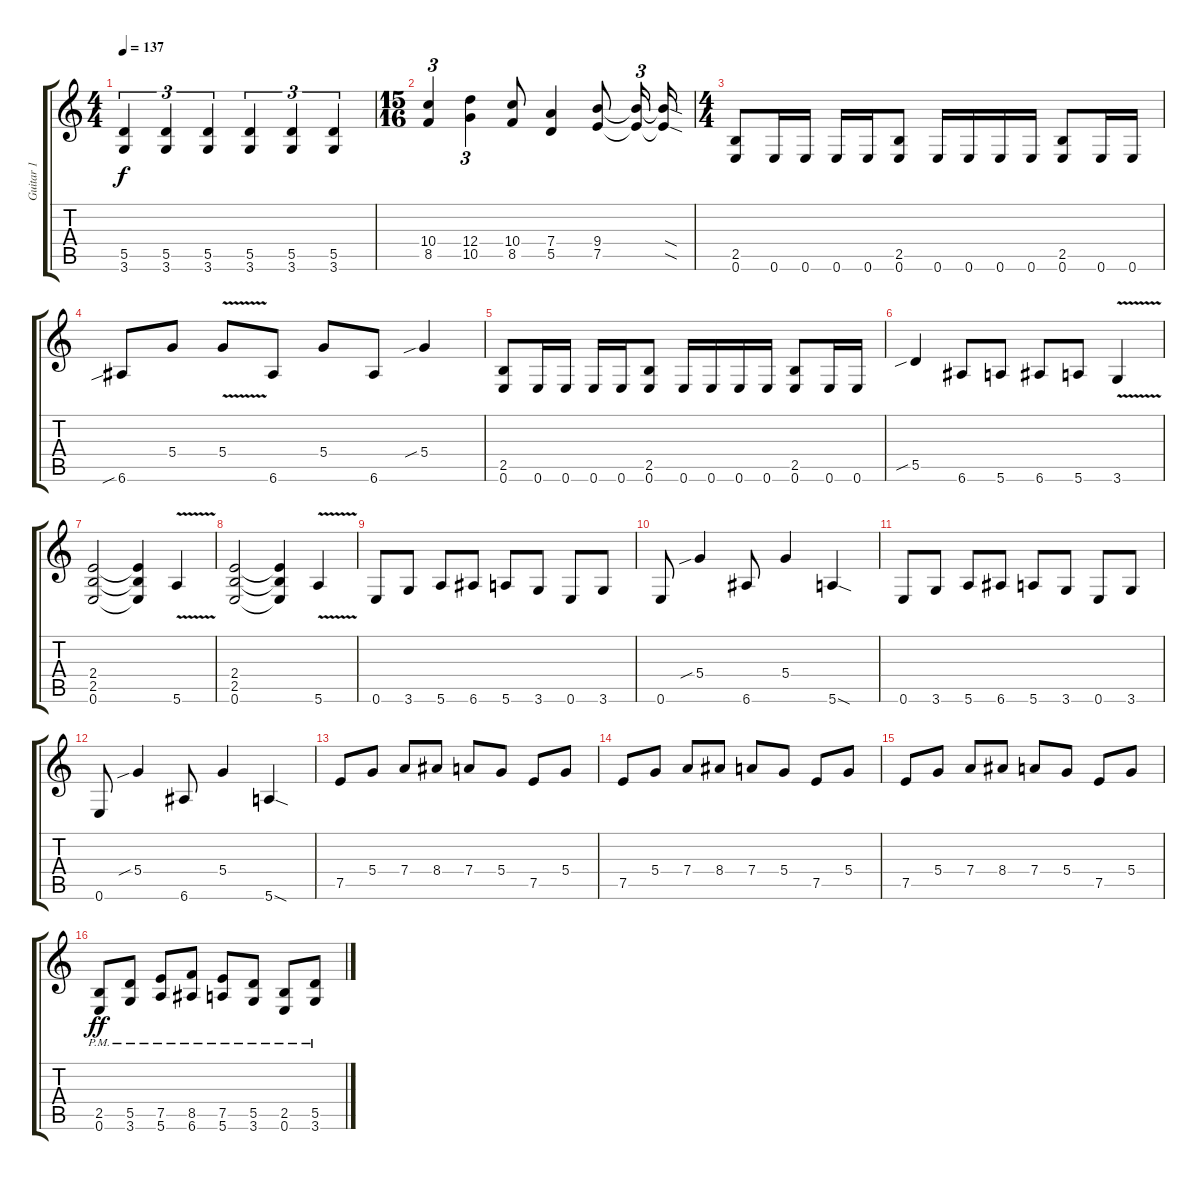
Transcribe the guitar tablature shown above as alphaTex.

\track ("Guitar 1" "Guitar 1") {instrument distortionguitar}
\staff {score tabs}
\tuning (E4 B3 G3 D3 A2 E2) {hide}
\ts (4 4)
\tempo 137
\clef g2
\ks c
(5.5 3.6).4{tu (3 2) dy f} (5.5 3.6).4{tu (3 2)} (5.5 3.6).4{tu (3 2)} (5.5 3.6).4{tu (3 2)} (5.5 3.6).4{tu (3 2)} (5.5 3.6).4{tu (3 2)} |
\ts (15 16)
(10.4 8.5).4{tu (3 2)} (12.4 10.5).4{tu (3 2)} (10.4 8.5).8 (7.4 5.5).4 (9.4 7.5).8 (9.4{t} 7.5{t}).16{tu (3 2)} (9.4{sod t} 7.5{sod t}).16 |
\ts (4 4)
(2.5 0.6).8 0.6.16 0.6.16 0.6.16 0.6.16 (2.5 0.6).8 0.6.16 0.6.16 0.6.16 0.6.16 (2.5 0.6).8 0.6.16 0.6.16 |
6.6{sib}.8 5.4.8 5.4{v}.8 6.6.8 5.4.8 6.6.8 5.4{sib}.4 |
(2.5 0.6).8 0.6.16 0.6.16 0.6.16 0.6.16 (2.5 0.6).8 0.6.16 0.6.16 0.6.16 0.6.16 (2.5 0.6).8 0.6.16 0.6.16 |
5.5{sib}.4 6.6.8 5.6.8 6.6.8 5.6.8 3.6{v}.4 |
(2.4 2.5 0.6).2 (2.4{t} 2.5{t} 0.6{t}).4 5.6{v}.4 |
(2.4 2.5 0.6).2 (2.4{t} 2.5{t} 0.6{t}).4 5.6{v}.4 |
0.6.8 3.6.8 5.6.8 6.6.8 5.6.8 3.6.8 0.6.8 3.6.8 |
0.6.8 5.4{sib}.4 6.6.8 5.4.4 5.6{sod}.4 |
0.6.8 3.6.8 5.6.8 6.6.8 5.6.8 3.6.8 0.6.8 3.6.8 |
0.6.8 5.4{sib}.4 6.6.8 5.4.4 5.6{sod}.4 |
7.5.8 5.4.8 7.4.8 8.4.8 7.4.8 5.4.8 7.5.8 5.4.8 |
7.5.8 5.4.8 7.4.8 8.4.8 7.4.8 5.4.8 7.5.8 5.4.8 |
7.5.8 5.4.8 7.4.8 8.4.8 7.4.8 5.4.8 7.5.8 5.4.8 |
(2.5{pm} 0.6{pm}).8{dy ff} (5.5{pm} 3.6{pm}).8 (7.5{pm} 5.6{pm}).8 (8.5{pm} 6.6{pm}).8 (7.5{pm} 5.6{pm}).8 (5.5{pm} 3.6{pm}).8 (2.5{pm} 0.6{pm}).8 (5.5{pm} 3.6{pm}).8
